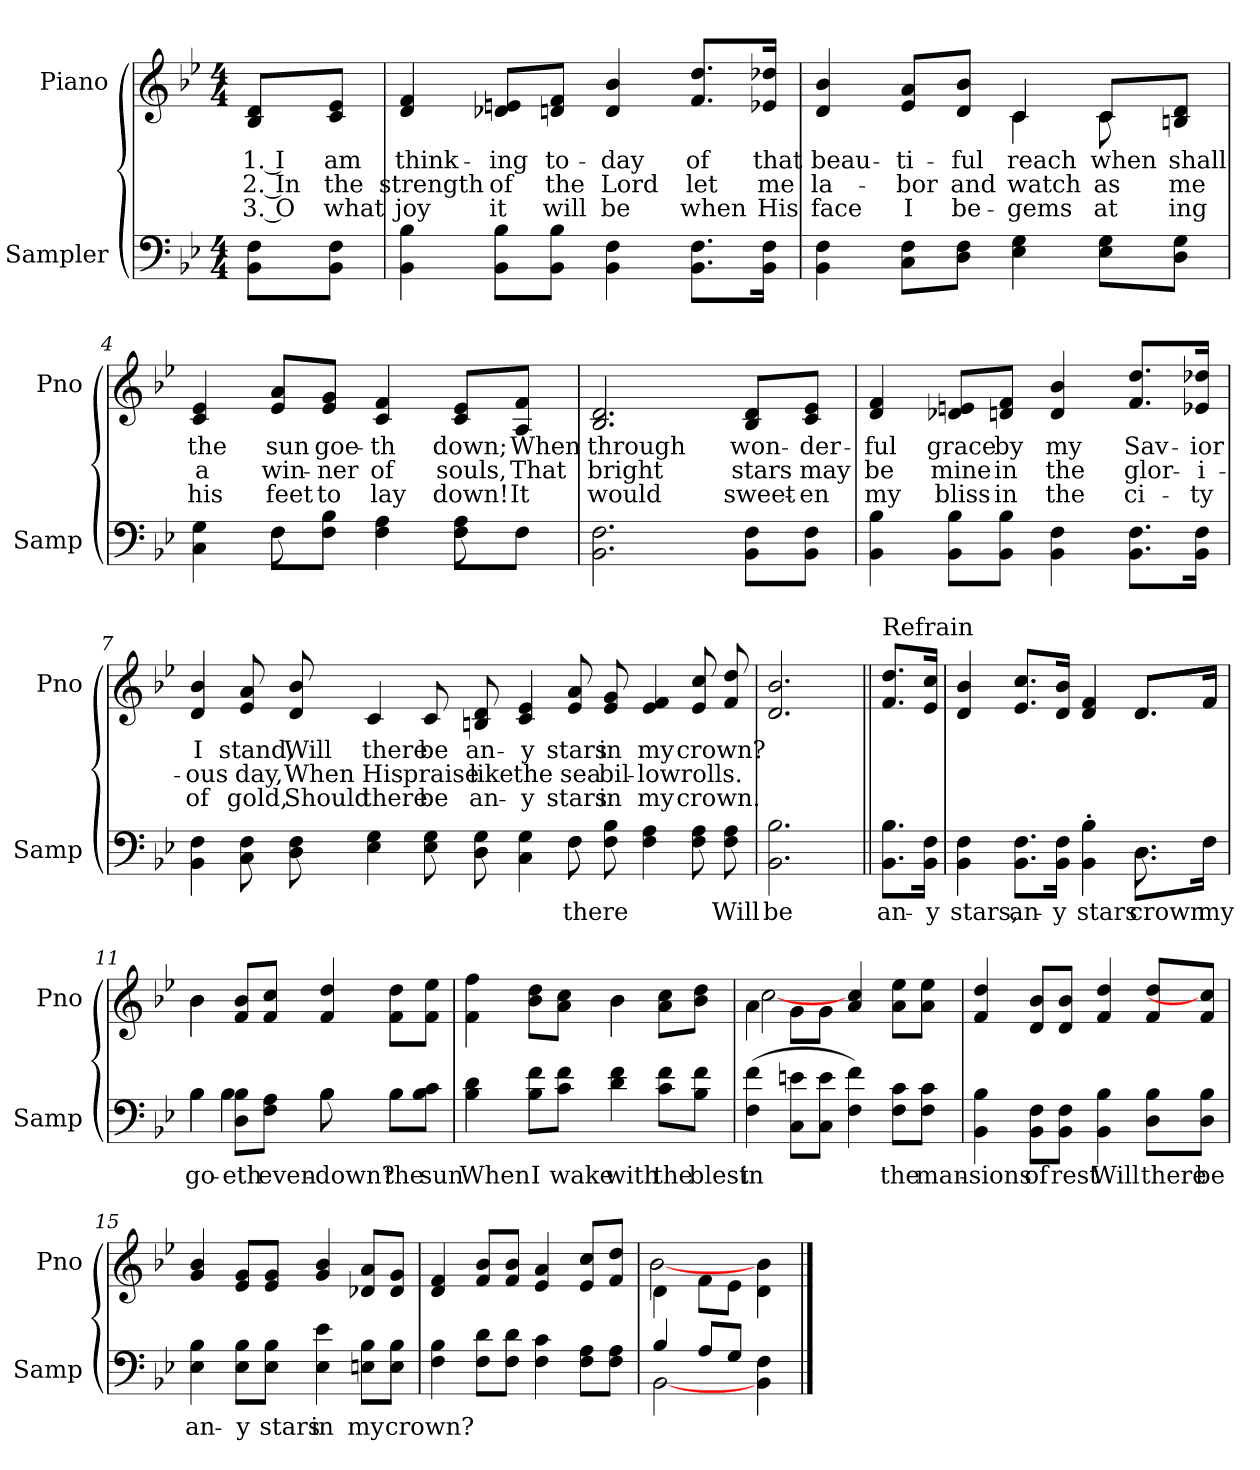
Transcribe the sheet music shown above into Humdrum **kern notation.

**kern	**text	**kern	**text	**text	**text
*part2	*part2	*part1	*part1	*part1	*part1
*staff2	*staff2	*staff1	*staff1	*staff1	*staff1
*I"Sampler	*	*I"Piano	*	*	*
*I'Samp	*	*I'Pno	*	*	*
*clefF4	*	*clefG2	*	*	*
*k[b-e-]	*	*k[b-e-]	*	*	*
*B-:	*	*B-:	*	*	*
*M4/4	*	*M4/4	*	*	*
=1	=1	=1	=1	=1	=1
8BB-\ 8F\L	.	8B-/ 8d/L	1. I	2. In	3. O
8BB-\ 8F\J	.	8c/ 8e-/J	am	the	what
=2	=2	=2	=2	=2	=2
4BB- 4B-	.	4d 4f	think-	strength	joy
8BB-\ 8B-\L	.	8d-X/ 8en/L	-ing	of	it
8BB-\ 8B-\J	.	8dn/ 8f/J	to-	the	will
4BB- 4F	.	4d 4b-	-day	Lord	be
8.BB-\ 8.F\L	.	8.f/ 8.dd/L	of	let	when
16BB-\ 16F\Jk	.	16e-X/ 16dd-X/Jk	that	me	His
=3	=3	=3	=3	=3	=3
*	*	*^	*	*	*
4BB- 4F	.	4d 4b-	2ryy	beau-	la-	face
8C\ 8F\L	.	8e-/ 8a/L	.	-ti-	-bor	I
8D\ 8F\J	.	8d/ 8b-/J	.	-ful	and	be-
4E-\ 4G\	.	4c/	4c	reach	watch	gems
8E-\ 8G\L	.	8c/L	8c	when	as	at
8D\ 8G\J	.	8Bn/ 8d/J	8ryy	shall	me	-ing
*	*	*v	*v	*	*	*
=4	=4	=4	=4	=4	=4
*^	*	*	*	*	*
4C 4G	4ryy	.	4c 4e-	the	a	his
8F\L	8F	.	8e-/ 8a/L	sun	win-	feet
8F\ 8B-\J	4.ryy	.	8e-/ 8g/J	goe-	-ner	to
4F 4A	.	.	4c 4f	-th	of	lay
8F\ 8A\L	8F	.	8c/ 8e-/L	down;	souls,	down!
8F\J	8ryy	.	8A/ 8f/J	When	That	It
*v	*v	*	*	*	*	*
=5	=5	=5	=5	=5	=5
2.BB- 2.F	.	2.B- 2.d	through	bright	would
8BB-\ 8F\L	.	8B-/ 8d/L	won-	stars	sweet-
8BB-\ 8F\J	.	8c/ 8e-/J	-der-	may	-en
=6	=6	=6	=6	=6	=6
4BB- 4B-	.	4d 4f	-ful	be	my
8BB-\ 8B-\L	.	8d-X/ 8en/L	grace	mine	bliss
8BB-\ 8B-\J	.	8dn/ 8f/J	by	in	in
4BB- 4F	.	4d 4b-	my	the	the
8.BB-\ 8.F\L	.	8.f/ 8.dd/L	Sav-	glor-	ci-
16BB-\ 16F\Jk	.	16e-X/ 16dd-X/Jk	-ior	-i-	-ty
=7	=7	=7	=7	=7	=7
*^	*	*	*	*	*
4BB- 4F	4ryy	.	4d 4b-	I	-ous	of
*v	*v	*	*	*	*	*
8C 8F	.	8e- 8a	stand,	day,	gold,
8D 8F	.	8d 8b-	Will	When	Should
4E- 4G	.	4c	there	His	there
8E- 8G	.	8c	be	praise	be
8D 8G	.	8Bn 8d	an-	like	an-
4C 4G	.	4c 4e-	-y	the	-y
*^	*	*	*	*	*
8F\	8F	there	8e- 8a	stars	sea	stars
8F 8B-	2ryy	.	8e- 8g	in	bil-	in
4F 4A	.	.	4e-/ 4f/	my	-low	my
8F 8A	.	.	8e- 8cc	crown?	rolls.	crown.
8F 8A	8ryy	Will	8f 8dd	.	.	.
*v	*v	*	*	*	*	*
=8	=8	=8	=8	=8	=8
2.BB- 2.B-	be	2.d 2.b-	.	.	.
=9||	=9||	=9||	=9||	=9||	=9||
!	!	!LO:TX:t=Refrain	!	!	!
8.BB-\ 8.B-\L	an-	8.f/ 8.dd/L	.	.	.
16BB-\ 16F\Jk	-y	16e-/ 16cc/Jk	.	.	.
=10	=10	=10	=10	=10	=10
*^	*	*^	*	*	*
4BB- 4F	2.ryy	stars,	4d 4b-	2.ryy	.	.	.
8.BB-\ 8.F\L	.	an-	8.e-/ 8.cc/L	.	.	.	.
16BB-\ 16F\Jk	.	-y	16d/ 16b-/Jk	.	.	.	.
4BB-' 4B-'	.	stars	4d 4f	.	.	.	.
8.D\L	8.D	crown	8.d/L	8.d/L	.	.	.
16F\Jk	16ryy	my	16f/Jk	16f/Jk	.	.	.
=11	=11	=11	=11	=11	=11	=11	=11
4B-\	4B-	go-	4b-\	4b-	.	.	.
8D\ 8B-\L	4B-	-eth	8f/ 8b-/L	2.ryy	.	.	.
8F\ 8A\J	.	even-	8f/ 8cc/J	.	.	.	.
4B-\	8B-	down?	4f 4dd	.	.	.	.
.	4.ryy	.	.	.	.	.	.
8B-\L	.	the	8f\ 8dd\L	.	.	.	.
8B-\ 8c\J	.	sun	8f\ 8ee-\J	.	.	.	.
*v	*v	*	*	*	*	*	*
=12	=12	=12	=12	=12	=12	=12
4B- 4d	When	4f 4ff	2ryy	.	.	.
8B-\ 8f\L	I	8b-\ 8dd\L	.	.	.	.
8c\ 8f\J	wake	8a\ 8cc\J	.	.	.	.
4d 4f	with	4b-\	4b-	.	.	.
8c\ 8f\L	the	8a\ 8cc\L	4ryy	.	.	.
8B-\ 8f\J	blest	8b-\ 8dd\J	.	.	.	.
=13	=13	=13	=13	=13	=13	=13
(4F 4f	in	4a\	[2cc	.	.	.
8C\ 8en\L	.	8g\L	.	.	.	.
8C\ 8e\J	.	8g\J	.	.	.	.
4F 4f)	.	4a/ 4cc/	2ryy	.	.	.
8F\ 8c\L	the	8a\ 8ee-\L	.	.	.	.
8F\ 8c\J	man-	8a\ 8ee-\J	.	.	.	.
*	*	*v	*v	*	*	*
=14	=14	=14	=14	=14	=14
4BB- 4B-	-sions	4f 4dd	.	.	.
8BB-\ 8F\L	of	8d/ 8b-/L	.	.	.
8BB-\ 8F\J	rest	8d/ 8b-/J	.	.	.
4BB-\ 4B-\	Will	4f 4dd	.	.	.
8D\ 8B-\L	there	8f/ 8dd/L	.	.	.
8D\ 8B-\J	be	8f/ 8cc]/J	.	.	.
=15	=15	=15	=15	=15	=15
4E- 4B-	an-	4g 4b-	.	.	.
8E-\ 8B-\L	-y	8e-/ 8g/L	.	.	.
8E-\ 8B-\J	stars	8e-/ 8g/J	.	.	.
4E- 4e-	in	4g 4b-	.	.	.
8En\ 8B-\L	my	8d-X/ 8a/L	.	.	.
8E\ 8B-\J	crown?	8d-/ 8g/J	.	.	.
=16	=16	=16	=16	=16	=16
4F 4B-	.	4d 4f	.	.	.
8F\ 8d\L	.	8f/ 8b-/L	.	.	.
8F\ 8d\J	.	8f/ 8b-/J	.	.	.
4F 4c	.	4e- 4a	.	.	.
8F\ 8A\L	.	8e-/ 8cc/L	.	.	.
8F\ 8A\J	.	8f/ 8dd/J	.	.	.
=17	=17	=17	=17	=17	=17
*^	*	*^	*	*	*
4B-/	[2BB-	.	4d\	[2b-	.	.	.
8A/L	.	.	8f\L	.	.	.	.
8G/J	.	.	8e-\J	.	.	.	.
4BB-\ 4F\	4ryy	.	4d\ 4b-\	4ryy	.	.	.
*v	*v	*	*	*	*	*	*
*	*	*v	*v	*	*	*
==	==	==	==	==	==
*-	*-	*-	*-	*-	*-
